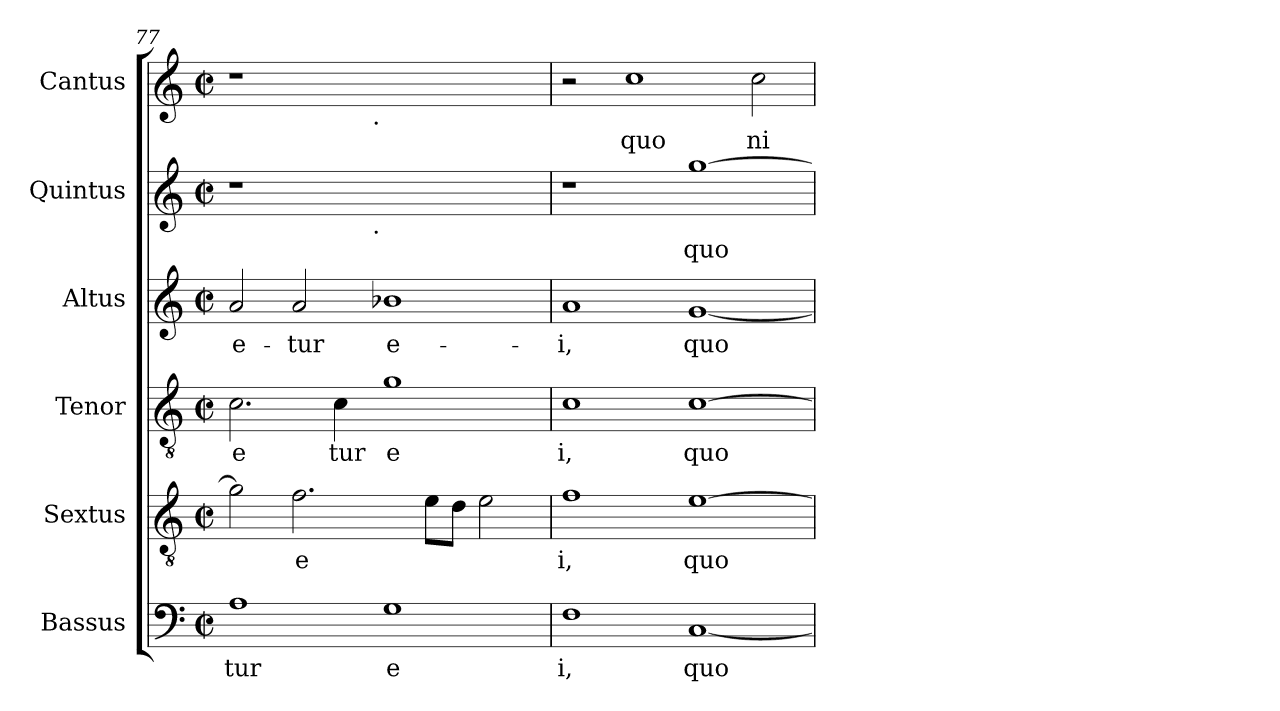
**kern	**text	**kern	**text	**kern	**text	**kern	**text	**kern	**text	**kern	**text
*part6	*part6	*part5	*part5	*part4	*part4	*part3	*part3	*part2	*part2	*part1	*part1
*staff6	*staff6	*staff5	*staff5	*staff4	*staff4	*staff3	*staff3	*staff2	*staff2	*staff1	*staff1
*I"Bassus	*	*I"Sextus	*	*I"Tenor	*	*I"Altus	*	*I"Quintus	*	*I"Cantus	*
*clefF4	*	*clefGv2	*	*clefGv2	*	*clefG2	*	*clefG2	*	*clefG2	*
*k[]	*	*k[]	*	*k[]	*	*k[]	*	*k[]	*	*k[]	*
*C:	*	*C:	*	*C:	*	*C:	*	*C:	*	*C:	*
*M2/2	*	*M2/2	*	*M2/2	*	*M2/2	*	*M2/2	*	*M2/2	*
*met(c|)	*	*met(c|)	*	*met(c|)	*	*met(c|)	*	*met(c|)	*	*met(c|)	*
=77	=77	=77	=77	=77	=77	=77	=77	=77	=77	=77	=77
!	!LO:LY:b:cj	!	!LO:LY:b:cj	!	!LO:LY:b:cj	!	!LO:LY:b:cj	!	!	!	!
*	*	*	*	*	*	*	*	*^	*	*^	*
1A	tur	2g\]	.	2.c\	e	2a/	-e-	1r	2ryy	.	1r	2ryy	.
!	!	!	!LO:LY:b:cj	!	!	!	!LO:LY:b:cj	!	!	!	!	!	!
.	.	2.f\	e-	.	.	2a/	-tur	.	4...ryy	.	.	4...ryy	.
!	!	!	!	!	!LO:LY:b:cj	!	!	!	!	!	!	!	!
.	.	.	.	4c\	tur	.	.	.	.	.	.	.	.
!	!	!	!	!	!	!	!	!	!	!	!	!LO:TX:b:t=.	!
!	!	!	!	!	!	!	!	!	!LO:TX:b:t=.	!	!	!	!
.	.	.	.	.	.	.	.	.	1ryy	.	.	1ryy	.
!	!LO:LY:b:cj	!	!	!	!LO:LY:b:cj	!	!LO:LY:b:cj	!	!	!	!	!	!
1G	e	.	.	1g	e	1b-X	e-	1ryy	.	.	1ryy	.	.
!	!	!	!LO:LY:b:cj	!	!	!	!	!	!	!	!	!	!
.	.	8e\L	--	.	.	.	.	.	.	.	.	.	.
!	!	!	!LO:LY:b:cj	!	!	!	!	!	!	!	!	!	!
.	.	8d\J	--	.	.	.	.	.	.	.	.	.	.
!	!	!	!LO:LY:b:cj	!	!	!	!	!	!	!	!	!	!
.	.	2e\	--	.	.	.	.	.	.	.	.	.	.
.	.	.	.	.	.	.	.	.	32ryy	.	.	32ryy	.
!!LO:LB:g=z
=78	=78	=78	=78	=78	=78	=78	=78	=78	=78	=78	=78	=78	=78
!	!LO:LY:b:cj	!	!LO:LY:b:cj	!	!LO:LY:b:cj	!	!LO:LY:b:cj	!	!	!	!	!	!
*	*	*	*	*	*	*	*	*v	*v	*	*	*	*
*	*	*	*	*	*	*	*	*	*	*v	*v	*
1F	i,	1f	-i,	1c	i,	1a	-i,	1r	.	2r	.
!	!	!	!	!	!	!	!	!	!	!	!LO:LY:b:cj
.	.	.	.	.	.	.	.	.	.	1cc	quo
!	!LO:LY:b:cj	!	!LO:LY:b:cj	!	!LO:LY:b:cj	!	!LO:LY:b:cj	!	!LO:LY:b:cj	!	!
[<1C	quo	[>1e	quo	[>1c	quo-	[<1g	quo	[>1gg	quo	.	.
!	!	!	!	!	!	!	!	!	!	!	!LO:LY:b:cj
.	.	.	.	.	.	.	.	.	.	2cc\	ni
=	=	=	=	=	=	=	=	=	=	=	=
*-	*-	*-	*-	*-	*-	*-	*-	*-	*-	*-	*-
